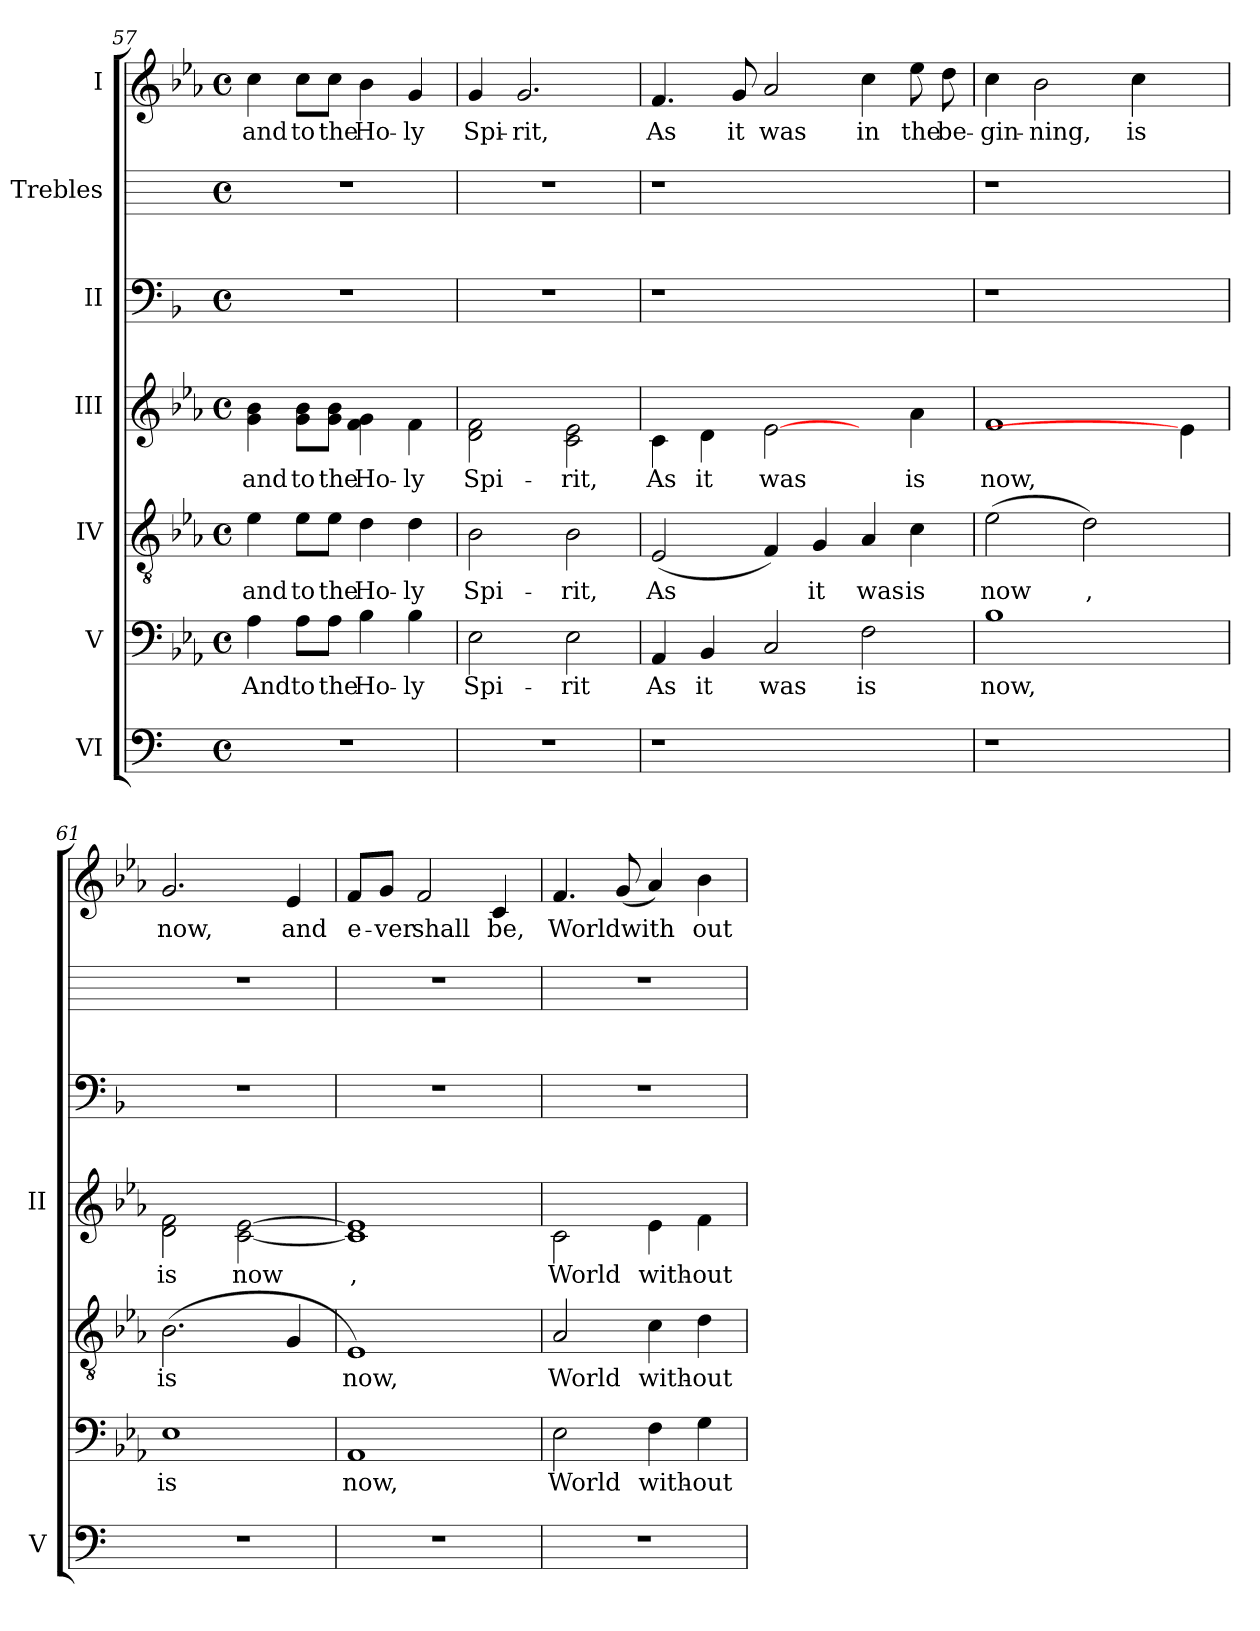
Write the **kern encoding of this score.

**kern	**kern	**text	**kern	**text	**kern	**text	**kern	**kern	**kern	**text
*part7	*part6	*part6	*part5	*part5	*part4	*part4	*part3	*part2	*part1	*part1
*staff7	*staff6	*staff6	*staff5	*staff5	*staff4	*staff4	*staff3	*staff2	*staff1	*staff1
*I"VI	*I"V	*	*I"IV	*	*I"III	*	*I"II	*I"Trebles	*I"I	*
*I'V	*	*	*	*	*I'II	*	*	*	*	*
*clefF4	*clefF4	*	*clefGv2	*	*clefG2	*	*clefF4	*	*clefG2	*
*k[]	*k[b-e-a-]	*	*k[b-e-a-]	*	*k[b-e-a-]	*	*k[b-]	*k[]	*k[b-e-a-]	*
*C:	*E-:	*	*E-:	*	*E-:	*	*F:	*C:	*E-:	*
*M4/4	*M4/4	*	*M4/4	*	*M4/4	*	*M4/4	*M4/4	*M4/4	*
*met(c)	*met(c)	*	*met(c)	*	*met(c)	*	*met(c)	*met(c)	*met(c)	*
=57	=57	=57	=57	=57	=57	=57	=57	=57	=57	=57
!	!	!LO:LY:b:cj	!	!LO:LY:b:cj	!	!LO:LY:b:cj	!	!	!	!LO:LY:b:cj
1r	4A-\	And	4e-\	and	4b-\ 4g\	and	1r	1r	4cc\	and
!	!	!LO:LY:b:cj	!	!LO:LY:b:cj	!	!LO:LY:b:cj	!	!	!	!LO:LY:b:cj
.	8A-\L	to	8e-\L	to	8b-\ 8g\L	to	.	.	8cc\L	to
!	!	!LO:LY:b:cj	!	!LO:LY:b:cj	!	!LO:LY:b:cj	!	!	!	!LO:LY:b:cj
.	8A-\J	the	8e-\J	the	8b-\ 8g\J	the	.	.	8cc\J	the
!	!	!LO:LY:b:cj	!	!LO:LY:b:cj	!	!LO:LY:b:cj	!	!	!	!LO:LY:b:cj
.	4B-\	Ho-	4d\	Ho-	4f\ 4g\	Ho-	.	.	4b-\	Ho-
!	!	!LO:LY:b:cj	!	!LO:LY:b:cj	!	!LO:LY:b:cj	!	!	!	!LO:LY:b:cj
.	4B-\	-ly	4d\	-ly	4f\	-ly	.	.	4g/	-ly
=58	=58	=58	=58	=58	=58	=58	=58	=58	=58	=58
!	!	!LO:LY:b:cj	!	!LO:LY:b:cj	!	!LO:LY:b:cj	!	!	!	!LO:LY:b:cj
1r	2E-\	Spi-	2B-\	Spi-	2f\ 2d\	Spi-	1r	1r	4g/	Spi-
!	!	!	!	!	!	!	!	!	!	!LO:LY:b:cj
.	.	.	.	.	.	.	.	.	2.g/	-rit,
!	!	!LO:LY:b:cj	!	!LO:LY:b:cj	!	!LO:LY:b:cj	!	!	!	!
.	2E-\	-rit	2B-\	-rit,	2e-\ 2c\	-rit,	.	.	.	.
!!LO:LB:g=z
=59	=59	=59	=59	=59	=59	=59	=59	=59	=59	=59
!	!	!LO:LY:b:cj	!	!LO:LY:b:cj	!	!LO:LY:b:cj	!	!	!	!LO:LY:b:cj
1r	4AA-/	As	(<2E-/	As	4c\	As	1r	1r	4.f/	As
!	!	!LO:LY:b:cj	!	!	!	!LO:LY:b:cj	!	!	!	!
.	4BB-/	it	.	.	4d\	it	.	.	.	.
!	!	!	!	!	!	!	!	!	!	!LO:LY:b:cj
.	.	.	.	.	.	.	.	.	8g/	it
!	!	!LO:LY:b:cj	!	!LO:LY:b:cj	!	!LO:LY:b:cj	!	!	!	!LO:LY:b:cj
.	2C/	was	4F/)	.	[2e-\	was	.	.	2a-/	was
!	!	!	!	!LO:LY:b:cj	!	!	!	!	!	!
.	.	.	4G/	it	.	.	.	.	.	.
!	!	!LO:LY:b:cj	!	!LO:LY:b:cj	!	!	!	!	!	!LO:LY:b:cj
2ryy	2F\	is	4A-/	was	4ryy	.	2ryy	2ryy	4cc\	in
!	!	!	!	!LO:LY:b:cj	!	!LO:LY:b:cj	!	!	!	!LO:LY:b:cj
.	.	.	4c\	is	4a-\	is	.	.	8ee-\	the
!	!	!	!	!	!	!	!	!	!	!LO:LY:b:cj
.	.	.	.	.	.	.	.	.	8dd\	be-
=60	=60	=60	=60	=60	=60	=60	=60	=60	=60	=60
!	!	!LO:LY:b:cj	!	!LO:LY:b:cj	!	!LO:LY:b:cj	!	!	!	!LO:LY:b:cj
1r	1B-	now,	(>2e-\	now	1f	now,	1r	1r	4cc\	-gin-
!	!	!	!	!	!	!	!	!	!	!LO:LY:b:cj
.	.	.	.	.	.	.	.	.	2b-\	-ning,
!	!	!	!	!LO:LY:b:cj	!	!	!	!	!	!
.	.	.	2d\)	,	.	.	.	.	.	.
!	!	!	!	!	!	!	!	!	!	!LO:LY:b:cj
.	.	.	.	.	.	.	.	.	4cc\	is
4ryy	4ryy	.	4ryy	.	4e-\]	.	4ryy	4ryy	4ryy	.
=61	=61	=61	=61	=61	=61	=61	=61	=61	=61	=61
!	!	!LO:LY:b:cj	!	!LO:LY:b:cj	!	!LO:LY:b:cj	!	!	!	!LO:LY:b:cj
1r	1E-	is	(>2.B-\	is	2f\ 2d\	is	1r	1r	2.g/	now,
!	!	!	!	!	!	!LO:LY:b:cj	!	!	!	!
.	.	.	.	.	[>2e-\ [<2c\	now	.	.	.	.
!	!	!	!	!LO:LY:b:cj	!	!	!	!	!	!LO:LY:b:cj
.	.	.	4G/	.	.	.	.	.	4e-/	and
=62	=62	=62	=62	=62	=62	=62	=62	=62	=62	=62
!	!	!LO:LY:b:cj	!	!LO:LY:b:cj	!	!LO:LY:b:cj	!	!	!	!LO:LY:b:cj
1r	1AA-	now,	1E-)	now,	1e-] 1c]	,	1r	1r	8f/L	e-
!	!	!	!	!	!	!	!	!	!	!LO:LY:b:cj
.	.	.	.	.	.	.	.	.	8g/J	-ver
!	!	!	!	!	!	!	!	!	!	!LO:LY:b:cj
.	.	.	.	.	.	.	.	.	2f/	shall
!	!	!	!	!	!	!	!	!	!	!LO:LY:b:cj
.	.	.	.	.	.	.	.	.	4c/	be,
!!LO:PB:g=z
=63	=63	=63	=63	=63	=63	=63	=63	=63	=63	=63
!	!	!LO:LY:b:cj	!	!LO:LY:b:cj	!	!LO:LY:b:cj	!	!	!	!LO:LY:b:cj
1r	2E-\	World	2A-/	World	2c\	World	1r	1r	4.f/	Worldwith-
!	!	!	!	!	!	!	!	!	!	!LO:LY:b:cj
.	.	.	.	.	.	.	.	.	(<8g/	--
!	!	!LO:LY:b:cj	!	!LO:LY:b:cj	!	!LO:LY:b:cj	!	!	!	!LO:LY:b:cj
.	4F\	with-	4c\	with-	4e-\	with-	.	.	4a-/)	--
!	!	!LO:LY:b:cj	!	!LO:LY:b:cj	!	!LO:LY:b:cj	!	!	!	!LO:LY:b:cj
.	4G\	-out	4d\	-out	4f\	-out	.	.	4b-\	-out
=	=	=	=	=	=	=	=	=	=	=
*-	*-	*-	*-	*-	*-	*-	*-	*-	*-	*-
